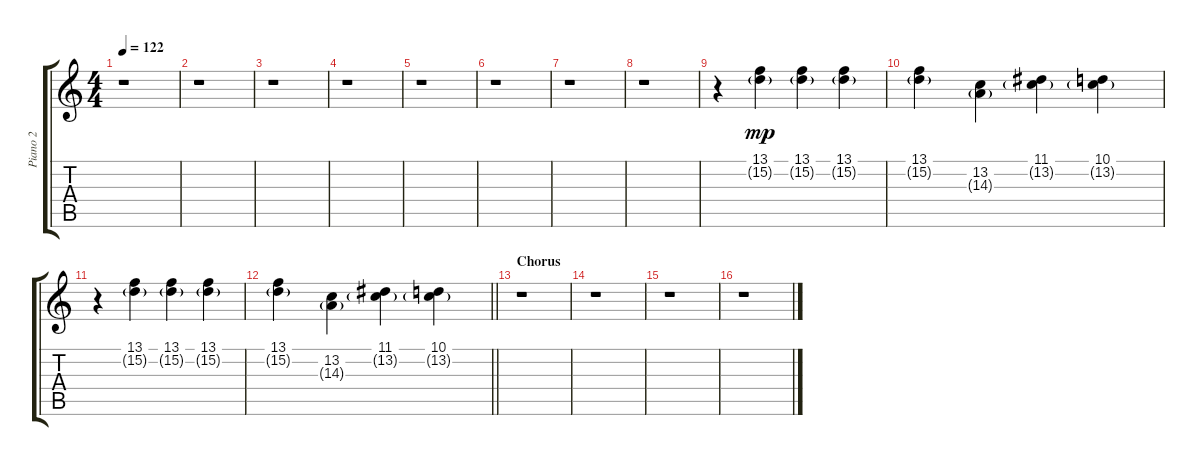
\track ("Piano 2" "Piano 2") {instrument brightacousticpiano}
\staff {score tabs}
\tuning (E4 B3 G3 D3 A2 E2) {hide}
\ts (4 4)
\tempo 122
\clef g2
\ks c
r.1{dy mp} |
r.1 |
r.1 |
r.1 |
r.1 |
r.1 |
r.1 |
r.1 |
r.4 (13.1 15.2{g}).4 (13.1 15.2{g}).4 (13.1 15.2{g}).4 |
(13.1 15.2{g}).4 (13.2 14.3{g}).4 (11.1 13.2{g}).4 (10.1 13.2{g}).4 |
r.4 (13.1 15.2{g}).4 (13.1 15.2{g}).4 (13.1 15.2{g}).4 |
\barLineRight lightlight
(13.1 15.2{g}).4 (13.2 14.3{g}).4 (11.1 13.2{g}).4 (10.1 13.2{g}).4 |
\section ("" "Chorus")
r.1 |
r.1 |
r.1 |
r.1
